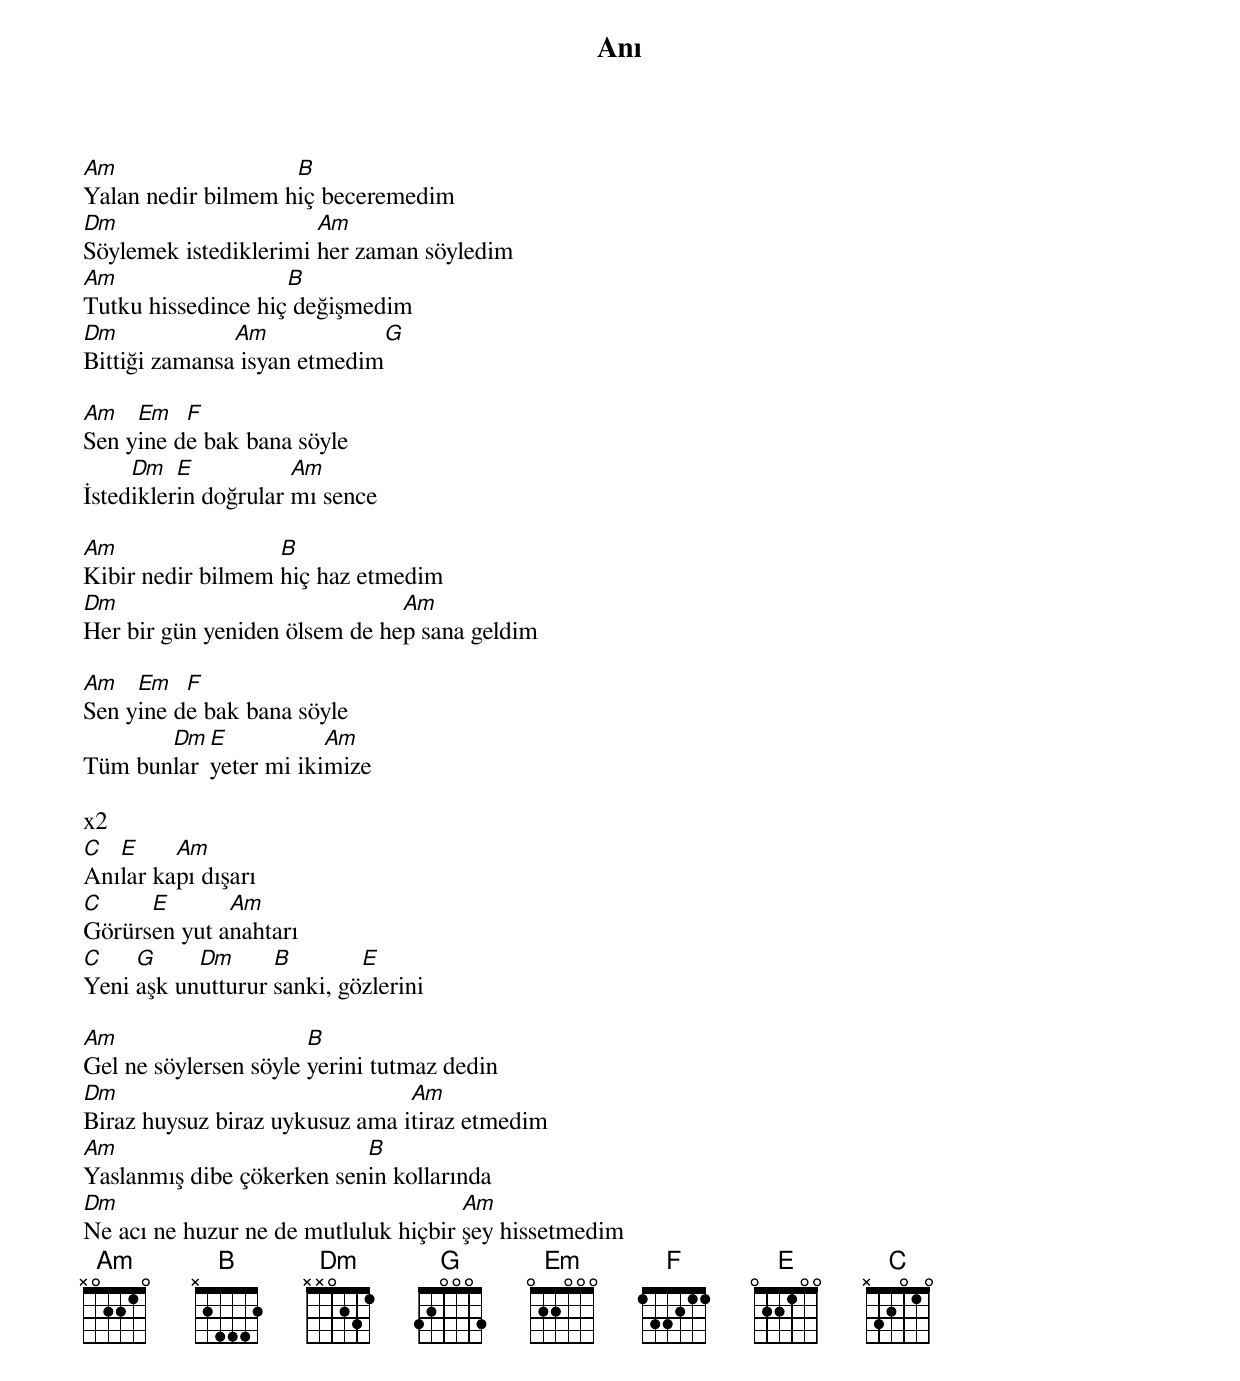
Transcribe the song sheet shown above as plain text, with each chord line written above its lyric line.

{title: Anı}
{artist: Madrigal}

Am                  B
Yalan nedir bilmem hiç beceremedim
Dm                     Am
Söylemek istediklerimi her zaman söyledim
Am                  B
Tutku hissedince hiç değişmedim
Dm             Am             G
Bittiği zamansa isyan etmedim

Am   Em   F
Sen yine de bak bana söyle
     Dm   E           Am
İstediklerin doğrular mı sence

Am                 B
Kibir nedir bilmem hiç haz etmedim
Dm                             Am
Her bir gün yeniden ölsem de hep sana geldim

Am   Em   F
Sen yine de bak bana söyle
       Dm  E           Am
Tüm bunlar yeter mi ikimize

x2
C  E     Am
Anılar kapı dışarı
C     E       Am
Görürsen yut anahtarı
C    G     Dm      B        E
Yeni aşk unutturur sanki, gözlerini

Am                     B
Gel ne söylersen söyle yerini tutmaz dedin
Dm                              Am
Biraz huysuz biraz uykusuz ama itiraz etmedim
Am                         B
Yaslanmış dibe çökerken senin kollarında
Dm                                    Am
Ne acı ne huzur ne de mutluluk hiçbir şey hissetmedim
